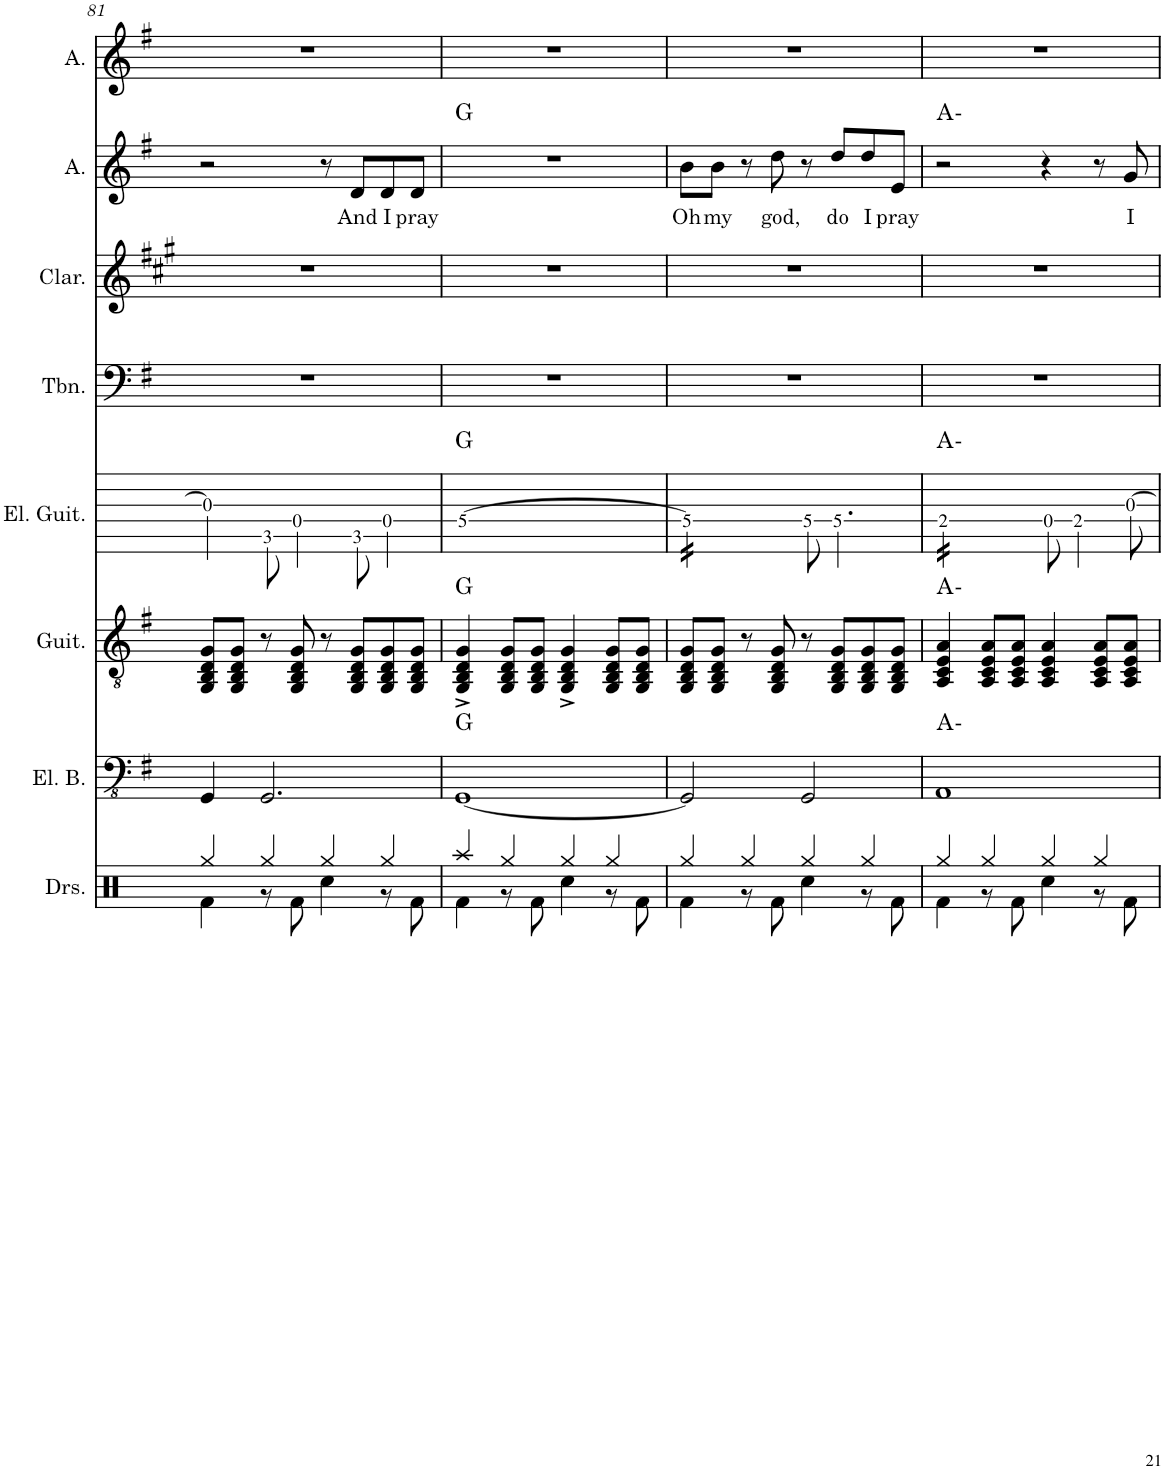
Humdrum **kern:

**kern	**kern	**harte	**kern	**harte	**kern	**harte	**kern	**kern	**kern	**text	**harte	**kern
*part8	*part7	*part7	*part6	*part6	*part5	*part5	*part4	*part3	*part2	*part2	*part2	*part1
*staff8	*staff7	*	*staff6	*	*staff5	*	*staff4	*staff3	*staff2	*staff2	*	*staff1
*I"Drumset	*I"Electric Bass	*	*I"Acoustic Guitar	*	*I"Electric Guitar	*	*I"Trombone	*I"Clarinette	*I"Alto	*	*	*I"Alto
*I'Drs.	*I'El. B.	*	*I'Guit.	*	*I'El. Guit.	*	*I'Tbn.	*I'Clar.	*I'A.	*	*	*I'A.
!!LO:PB:g=z
*clefX	*clefFv4	*	*clefGv2	*	*	*	*clefF4	*clefG2	*clefG2	*	*	*clefG2
*	*	*	*	*	*	*	*	*Trd1c2	*	*	*	*
*k[]	*k[f#]	*	*k[f#]	*	*k[f#]	*	*k[f#]	*k[f#c#g#]	*k[f#]	*	*	*k[f#]
*M4/4	*M4/4	*	*M4/4	*	*M4/4	*	*M4/4	*M4/4	*M4/4	*	*	*M4/4
=81	=81	=81	=81	=81	=81	=81	=81	=81	=81	=81	=81	=81
*^	*	*	*	*	*	*	*	*	*	*	*	*
4Rgg/	4Rf\	4GGG/	.	8GG/ 8BB/ 8D/ 8G/L	.	4G\]	.	1r	1r	2r	.	.	1r
.	.	.	.	8GG/ 8BB/ 8D/ 8G/J	.	.	.	.	.	.	.	.	.
4Rgg/	8r	2.GGG/	.	8r	.	8C\	.	.	.	.	.	.	.
.	8Rf\	.	.	8GG/ 8BB/ 8D/ 8G/	.	4D\	.	.	.	.	.	.	.
4Rgg/	4Rcc\	.	.	8r	.	.	.	.	.	8r	.	.	.
!	!	!	!	!	!	!	!	!	!	!	!LO:LY:b	!	!
.	.	.	.	8GG/ 8BB/ 8D/ 8G/L	.	8C\	.	.	.	8d/L	And	.	.
!	!	!	!	!	!	!	!	!	!	!	!LO:LY:b	!	!
4Rgg/	8r	.	.	8GG/ 8BB/ 8D/ 8G/	.	4D\	.	.	.	8d/	I	.	.
!	!	!	!	!	!	!	!	!	!	!	!LO:LY:b	!	!
.	8Rf\	.	.	8GG/ 8BB/ 8D/ 8G/J	.	.	.	.	.	8d/J	pray	.	.
=82	=82	=82	=82	=82	=82	=82	=82	=82	=82	=82	=82	=82	=82
4Raa/	4Rf\	[1GGG	G:maj	4GG/^ 4BB/^ 4D/^ 4G/^	G:maj	[1G	G:maj	1r	1r	1r	.	G:maj	1r
4Rgg/	8r	.	.	8GG/ 8BB/ 8D/ 8G/L	.	.	.	.	.	.	.	.	.
.	8Rf\	.	.	8GG/ 8BB/ 8D/ 8G/J	.	.	.	.	.	.	.	.	.
4Rgg/	4Rcc\	.	.	4GG/^ 4BB/^ 4D/^ 4G/^	.	.	.	.	.	.	.	.	.
4Rgg/	8r	.	.	8GG/ 8BB/ 8D/ 8G/L	.	.	.	.	.	.	.	.	.
.	8Rf\	.	.	8GG/ 8BB/ 8D/ 8G/J	.	.	.	.	.	.	.	.	.
=83	=83	=83	=83	=83	=83	=83	=83	=83	=83	=83	=83	=83	=83
!	!	!	!	!	!	!	!	!	!	!	!LO:LY:b	!	!
4Rgg/	4Rf\	2GGG/]	.	8GG/ 8BB/ 8D/ 8G/L	.	2G\]	.	1r	1r	8b\L	Oh	.	1r
!	!	!	!	!	!	!	!	!	!	!	!LO:LY:b	!	!
.	.	.	.	8GG/ 8BB/ 8D/ 8G/J	.	.	.	.	.	8b\J	my	.	.
4Rgg/	8r	.	.	8r	.	.	.	.	.	8r	.	.	.
!	!	!	!	!	!	!	!	!	!	!	!LO:LY:b	!	!
.	8Rf\	.	.	8GG/ 8BB/ 8D/ 8G/	.	.	.	.	.	8dd\	god,	.	.
4Rgg/	4Rcc\	2GGG/	.	8r	.	8G\	.	.	.	8r	.	.	.
!	!	!	!	!	!	!	!	!	!	!	!LO:LY:b	!	!
.	.	.	.	8GG/ 8BB/ 8D/ 8G/L	.	4.G\	.	.	.	8dd/L	do	.	.
!	!	!	!	!	!	!	!	!	!	!	!LO:LY:b	!	!
4Rgg/	8r	.	.	8GG/ 8BB/ 8D/ 8G/	.	.	.	.	.	8dd/	I	.	.
!	!	!	!	!	!	!	!	!	!	!	!LO:LY:b	!	!
.	8Rf\	.	.	8GG/ 8BB/ 8D/ 8G/J	.	.	.	.	.	8e/J	pray	.	.
=84	=84	=84	=84	=84	=84	=84	=84	=84	=84	=84	=84	=84	=84
4Rgg/	4Rf\	1AAA	A:min	4AA/ 4C/ 4E/ 4A/	A:min	2E\	A:min	1r	1r	2r	.	A:min	1r
4Rgg/	8r	.	.	8AA/ 8C/ 8E/ 8A/L	.	.	.	.	.	.	.	.	.
.	8Rf\	.	.	8AA/ 8C/ 8E/ 8A/J	.	.	.	.	.	.	.	.	.
4Rgg/	4Rcc\	.	.	4AA/ 4C/ 4E/ 4A/	.	8D\	.	.	.	4r	.	.	.
.	.	.	.	.	.	4E\	.	.	.	.	.	.	.
4Rgg/	8r	.	.	8AA/ 8C/ 8E/ 8A/L	.	.	.	.	.	8r	.	.	.
!	!	!	!	!	!	!	!	!	!	!	!LO:LY:b	!	!
.	8Rf\	.	.	8AA/ 8C/ 8E/ 8A/J	.	[8G\	.	.	.	8g/	I	.	.
*v	*v	*	*	*	*	*	*	*	*	*	*	*	*
=	=	=	=	=	=	=	=	=	=	=	=	=
*-	*-	*-	*-	*-	*-	*-	*-	*-	*-	*-	*-	*-
